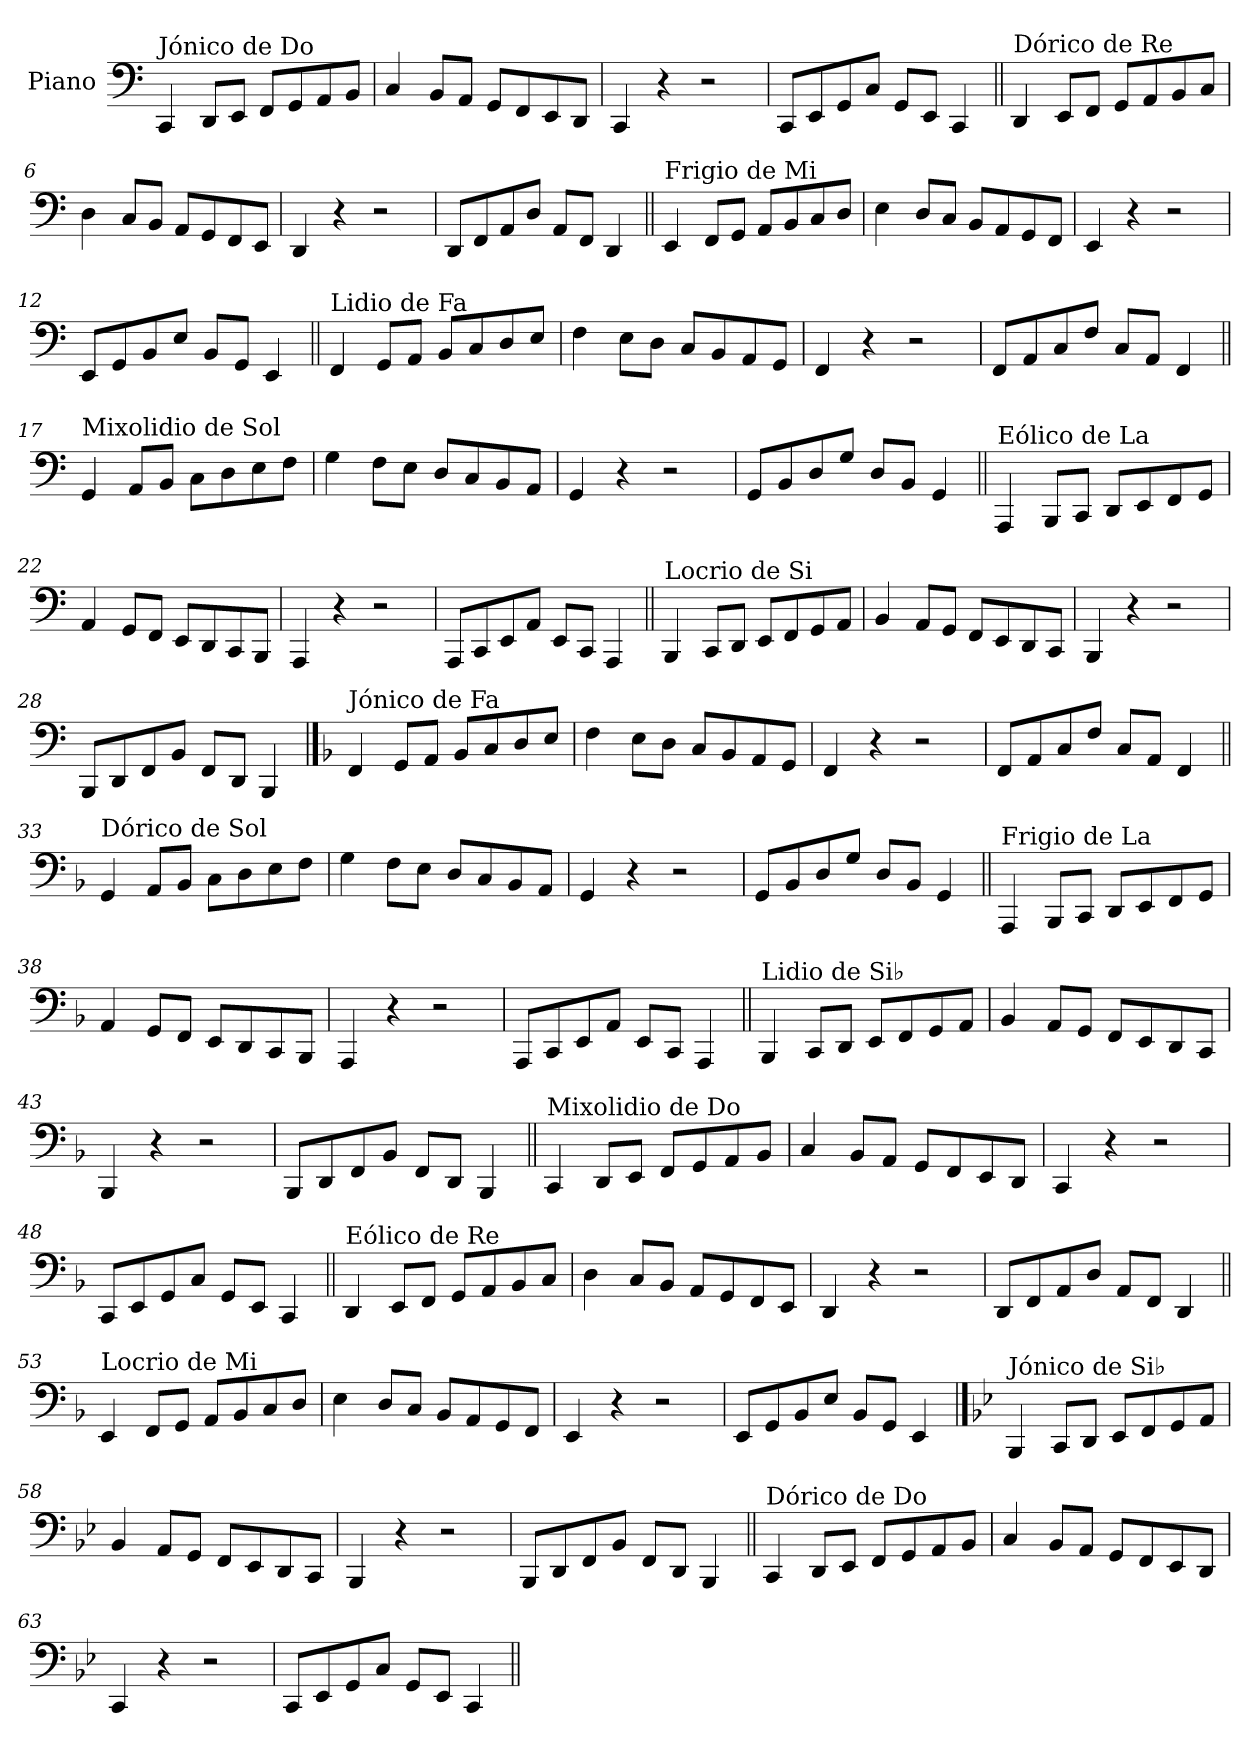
**kern
*part1
*staff1
*I"Piano
*I'Pno.
*clefF4
*k[]
=1
!LO:TX:a:t=Jónico de Do
4CC/
8DD/L
8EE/J
8FF/L
8GG/
8AA/
8BB/J
=2
4C/
8BB/L
8AA/J
8GG/L
8FF/
8EE/
8DD/J
=3
4CC/
4r
2r
=4
8CC/L
8EE/
8GG/
8C/J
8GG/L
8EE/J
4CC/
!!LO:LB:g=z
=5||
!LO:TX:a:t=Dórico de Re
4DD/
8EE/L
8FF/J
8GG/L
8AA/
8BB/
8C/J
=6
4D\
8C/L
8BB/J
8AA/L
8GG/
8FF/
8EE/J
=7
4DD/
4r
2r
=8
8DD/L
8FF/
8AA/
8D/J
8AA/L
8FF/J
4DD/
!!LO:LB:g=z
=9||
!LO:TX:a:t=Frigio de Mi
4EE/
8FF/L
8GG/J
8AA/L
8BB/
8C/
8D/J
=10
4E\
8D/L
8C/J
8BB/L
8AA/
8GG/
8FF/J
=11
4EE/
4r
2r
=12
8EE/L
8GG/
8BB/
8E/J
8BB/L
8GG/J
4EE/
!!LO:LB:g=z
=13||
!LO:TX:a:t=Lidio de Fa
4FF/
8GG/L
8AA/J
8BB/L
8C/
8D/
8E/J
=14
4F\
8E\L
8D\J
8C/L
8BB/
8AA/
8GG/J
=15
4FF/
4r
2r
=16
8FF/L
8AA/
8C/
8F/J
8C/L
8AA/J
4FF/
!!LO:LB:g=z
=17||
!LO:TX:a:t=Mixolidio de Sol
4GG/
8AA/L
8BB/J
8C\L
8D\
8E\
8F\J
=18
4G\
8F\L
8E\J
8D/L
8C/
8BB/
8AA/J
=19
4GG/
4r
2r
=20
8GG/L
8BB/
8D/
8G/J
8D/L
8BB/J
4GG/
!!LO:LB:g=z
=21||
!LO:TX:a:t=Eólico de La
4AAA/
8BBB/L
8CC/J
8DD/L
8EE/
8FF/
8GG/J
=22
4AA/
8GG/L
8FF/J
8EE/L
8DD/
8CC/
8BBB/J
=23
4AAA/
4r
2r
=24
8AAA/L
8CC/
8EE/
8AA/J
8EE/L
8CC/J
4AAA/
!!LO:LB:g=z
=25||
!LO:TX:a:t=Locrio de Si
4BBB/
8CC/L
8DD/J
8EE/L
8FF/
8GG/
8AA/J
=26
4BB/
8AA/L
8GG/J
8FF/L
8EE/
8DD/
8CC/J
=27
4BBB/
4r
2r
=28
8BBB/L
8DD/
8FF/
8BB/J
8FF/L
8DD/J
4BBB/
!!LO:PB:g=z
==29
*k[b-]
!LO:TX:a:t=Jónico de Fa
4FF/
8GG/L
8AA/J
8BB-/L
8C/
8D/
8E/J
=30
4F\
8E\L
8D\J
8C/L
8BB-/
8AA/
8GG/J
=31
4FF/
4r
2r
=32
8FF/L
8AA/
8C/
8F/J
8C/L
8AA/J
4FF/
!!LO:LB:g=z
=33||
!LO:TX:a:t=Dórico de Sol
4GG/
8AA/L
8BB-/J
8C\L
8D\
8E\
8F\J
=34
4G\
8F\L
8E\J
8D/L
8C/
8BB-/
8AA/J
=35
4GG/
4r
2r
=36
8GG/L
8BB-/
8D/
8G/J
8D/L
8BB-/J
4GG/
!!LO:LB:g=z
=37||
!LO:TX:a:t=Frigio de La
4AAA/
8BBB-/L
8CC/J
8DD/L
8EE/
8FF/
8GG/J
=38
4AA/
8GG/L
8FF/J
8EE/L
8DD/
8CC/
8BBB-/J
=39
4AAA/
4r
2r
=40
8AAA/L
8CC/
8EE/
8AA/J
8EE/L
8CC/J
4AAA/
!!LO:LB:g=z
=41||
!LO:TX:a:t=Lidio de Si♭
4BBB-/
8CC/L
8DD/J
8EE/L
8FF/
8GG/
8AA/J
=42
4BB-/
8AA/L
8GG/J
8FF/L
8EE/
8DD/
8CC/J
=43
4BBB-/
4r
2r
=44
8BBB-/L
8DD/
8FF/
8BB-/J
8FF/L
8DD/J
4BBB-/
!!LO:LB:g=z
=45||
!LO:TX:a:t=Mixolidio de Do
4CC/
8DD/L
8EE/J
8FF/L
8GG/
8AA/
8BB-/J
=46
4C/
8BB-/L
8AA/J
8GG/L
8FF/
8EE/
8DD/J
=47
4CC/
4r
2r
=48
8CC/L
8EE/
8GG/
8C/J
8GG/L
8EE/J
4CC/
!!LO:LB:g=z
=49||
!LO:TX:a:t=Eólico de Re
4DD/
8EE/L
8FF/J
8GG/L
8AA/
8BB-/
8C/J
=50
4D\
8C/L
8BB-/J
8AA/L
8GG/
8FF/
8EE/J
=51
4DD/
4r
2r
=52
8DD/L
8FF/
8AA/
8D/J
8AA/L
8FF/J
4DD/
!!LO:LB:g=z
=53||
!LO:TX:a:t=Locrio de Mi
4EE/
8FF/L
8GG/J
8AA/L
8BB-/
8C/
8D/J
=54
4E\
8D/L
8C/J
8BB-/L
8AA/
8GG/
8FF/J
=55
4EE/
4r
2r
=56
8EE/L
8GG/
8BB-/
8E/J
8BB-/L
8GG/J
4EE/
!!LO:PB:g=z
==57
*k[b-e-]
!LO:TX:a:t=Jónico de Si♭
4BBB-/
8CC/L
8DD/J
8EE-/L
8FF/
8GG/
8AA/J
=58
4BB-/
8AA/L
8GG/J
8FF/L
8EE-/
8DD/
8CC/J
=59
4BBB-/
4r
2r
=60
8BBB-/L
8DD/
8FF/
8BB-/J
8FF/L
8DD/J
4BBB-/
!!LO:LB:g=z
=61||
!LO:TX:a:t=Dórico de Do
4CC/
8DD/L
8EE-/J
8FF/L
8GG/
8AA/
8BB-/J
=62
4C/
8BB-/L
8AA/J
8GG/L
8FF/
8EE-/
8DD/J
=63
4CC/
4r
2r
=64
8CC/L
8EE-/
8GG/
8C/J
8GG/L
8EE-/J
4CC/
=||
*-
